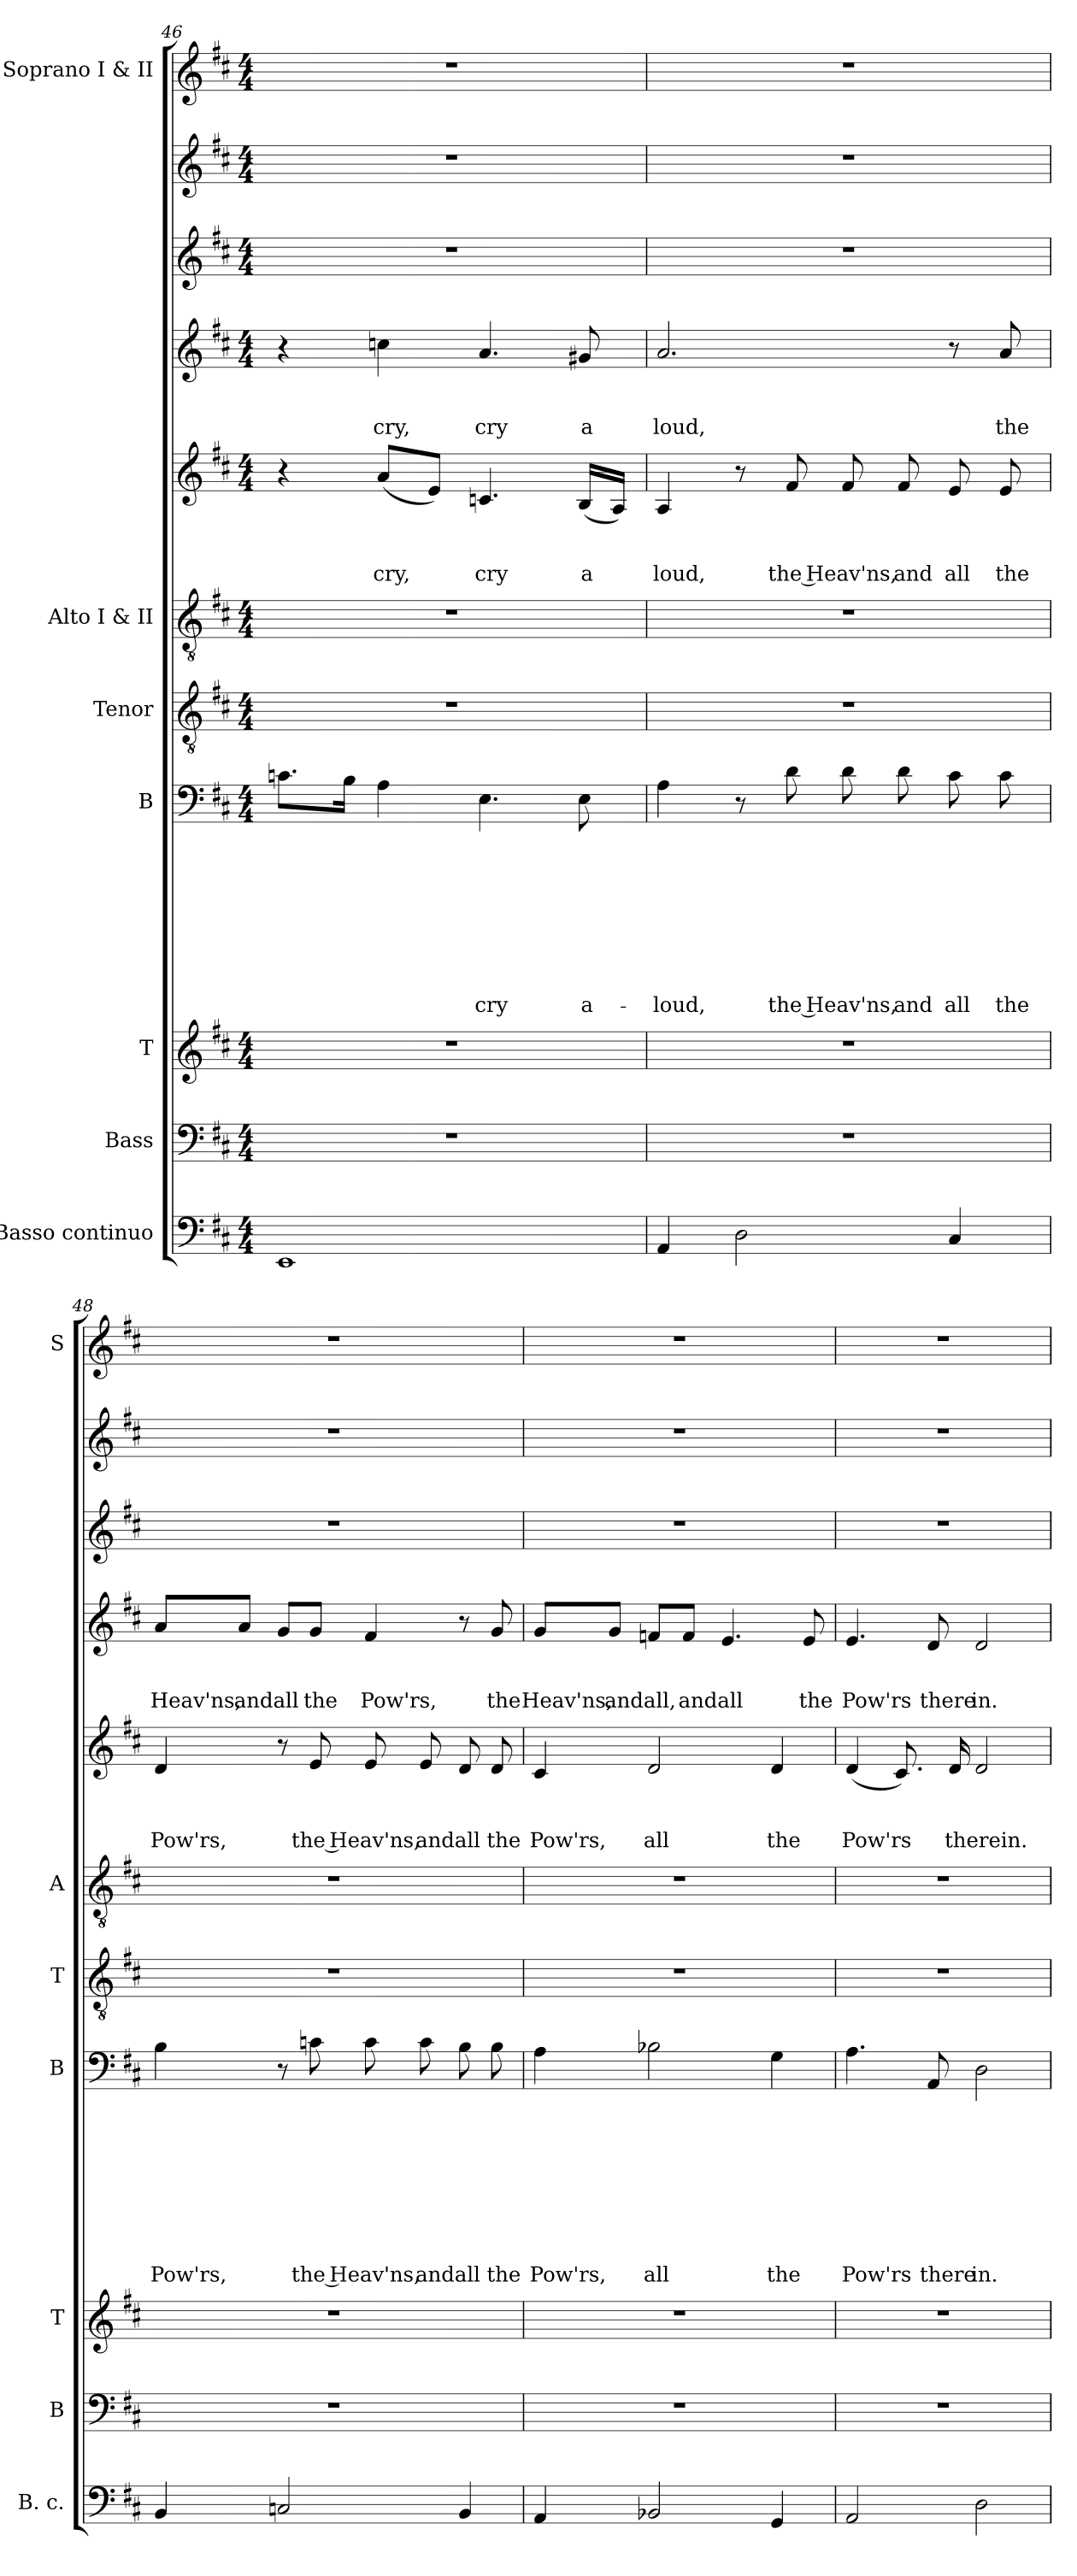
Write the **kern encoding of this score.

**kern	**kern	**kern	**kern	**text	**text	**text	**text	**text	**text	**text	**text	**text	**kern	**kern	**kern	**text	**text	**text	**kern	**text	**text	**text	**kern	**kern	**kern
*part11	*part10	*part9	*part8	*part8	*part8	*part8	*part8	*part8	*part8	*part8	*part8	*part8	*part7	*part6	*part5	*part5	*part5	*part5	*part4	*part4	*part4	*part4	*part3	*part2	*part1
*staff11	*staff10	*staff9	*staff8	*staff8	*staff8	*staff8	*staff8	*staff8	*staff8	*staff8	*staff8	*staff8	*staff7	*staff6	*staff5	*staff5	*staff5	*staff5	*staff4	*staff4	*staff4	*staff4	*staff3	*staff2	*staff1
*I"Basso continuo	*I"Bass	*I"T	*I"B	*	*	*	*	*	*	*	*	*	*I"Tenor	*I"Alto I & II	*	*	*	*	*	*	*	*	*	*	*I"Soprano I & II
*I'B. c.	*I'B	*I'T	*I'B	*	*	*	*	*	*	*	*	*	*I'T	*I'A	*	*	*	*	*	*	*	*	*	*	*I'S
*clefF4	*clefF4	*clefG2	*clefF4	*	*	*	*	*	*	*	*	*	*clefGv2	*clefGv2	*clefG2	*	*	*	*clefG2	*	*	*	*clefG2	*clefG2	*clefG2
*ITrd7c12	*	*	*	*	*	*	*	*	*	*	*	*	*	*	*	*	*	*	*	*	*	*	*	*	*
*k[f#c#]	*k[f#c#]	*k[f#c#]	*k[f#c#]	*	*	*	*	*	*	*	*	*	*k[f#c#]	*k[f#c#]	*k[f#c#]	*	*	*	*k[f#c#]	*	*	*	*k[f#c#]	*k[f#c#]	*k[f#c#]
*D:	*D:	*D:	*D:	*	*	*	*	*	*	*	*	*	*D:	*D:	*D:	*	*	*	*D:	*	*	*	*D:	*D:	*D:
*M4/4	*M4/4	*M4/4	*M4/4	*	*	*	*	*	*	*	*	*	*M4/4	*M4/4	*M4/4	*	*	*	*M4/4	*	*	*	*M4/4	*M4/4	*M4/4
=46	=46	=46	=46	=46	=46	=46	=46	=46	=46	=46	=46	=46	=46	=46	=46	=46	=46	=46	=46	=46	=46	=46	=46	=46	=46
1EEE	1r	1r	8.cn\L	.	.	.	.	.	.	.	.	.	1r	1r	4r	.	.	.	4r	.	.	.	1r	1r	1r
.	.	.	16B\Jk	.	.	.	.	.	.	.	.	.	.	.	.	.	.	.	.	.	.	.	.	.	.
!	!	!	!	!	!	!	!	!	!	!	!	!	!	!	!	!	!	!LO:LY:b	!	!	!	!LO:LY:b	!	!	!
.	.	.	4A\	.	.	.	.	.	.	.	.	.	.	.	(<8a/L	.	.	cry,	4ccn\	.	.	cry,	.	.	.
.	.	.	.	.	.	.	.	.	.	.	.	.	.	.	8e/J)	.	.	.	.	.	.	.	.	.	.
!	!	!	!	!	!	!	!	!	!	!	!	!LO:LY:b	!	!	!	!	!	!LO:LY:b	!	!	!	!LO:LY:b	!	!	!
.	.	.	4.E\	.	.	.	.	.	.	.	.	cry	.	.	4.cn/	.	.	cry	4.a/	.	.	cry	.	.	.
!	!	!	!	!	!	!	!	!	!	!	!	!LO:LY:b	!	!	!	!	!	!LO:LY:b	!	!	!	!LO:LY:b	!	!	!
.	.	.	8E\	.	.	.	.	.	.	.	.	a-	.	.	(<16B/LL	.	.	a	8g#X/	.	.	a	.	.	.
.	.	.	.	.	.	.	.	.	.	.	.	.	.	.	16A/JJ)	.	.	.	.	.	.	.	.	.	.
=47	=47	=47	=47	=47	=47	=47	=47	=47	=47	=47	=47	=47	=47	=47	=47	=47	=47	=47	=47	=47	=47	=47	=47	=47	=47
!	!	!	!	!	!	!	!	!	!	!	!	!LO:LY:b	!	!	!	!	!	!LO:LY:b	!	!	!	!LO:LY:b	!	!	!
4AAA/	1r	1r	4A\	.	.	.	.	.	.	.	.	-loud,	1r	1r	4A/	.	.	loud,	2.a/	.	.	loud,	1r	1r	1r
2DD\	.	.	8r	.	.	.	.	.	.	.	.	.	.	.	8r	.	.	.	.	.	.	.	.	.	.
!	!	!	!	!	!	!	!	!	!	!	!	!LO:LY:b	!	!	!	!	!	!LO:LY:b	!	!	!	!	!	!	!
.	.	.	8d\	.	.	.	.	.	.	.	.	the Heav'ns,	.	.	8f#/	.	.	the Heav'ns,	.	.	.	.	.	.	.
.	.	.	8d\	.	.	.	.	.	.	.	.	.	.	.	8f#/	.	.	.	.	.	.	.	.	.	.
!	!	!	!	!	!	!	!	!	!	!	!	!LO:LY:b	!	!	!	!	!	!LO:LY:b	!	!	!	!	!	!	!
.	.	.	8d\	.	.	.	.	.	.	.	.	and	.	.	8f#/	.	.	and	.	.	.	.	.	.	.
!	!	!	!	!	!	!	!	!	!	!	!	!LO:LY:b	!	!	!	!	!	!LO:LY:b	!	!	!	!	!	!	!
4CC#/	.	.	8c#\	.	.	.	.	.	.	.	.	all	.	.	8e/	.	.	all	8r	.	.	.	.	.	.
!	!	!	!	!	!	!	!	!	!	!	!	!LO:LY:b	!	!	!	!	!	!LO:LY:b	!	!	!	!LO:LY:b	!	!	!
.	.	.	8c#\	.	.	.	.	.	.	.	.	the	.	.	8e/	.	.	the	8a/	.	.	the	.	.	.
!!LO:PB:g=z
=48	=48	=48	=48	=48	=48	=48	=48	=48	=48	=48	=48	=48	=48	=48	=48	=48	=48	=48	=48	=48	=48	=48	=48	=48	=48
!	!	!	!	!	!	!	!	!	!	!	!	!LO:LY:b	!	!	!	!	!	!LO:LY:b	!	!	!	!LO:LY:b	!	!	!
4BBB/	1r	1r	4B\	.	.	.	.	.	.	.	.	Pow'rs,	1r	1r	4d/	.	.	Pow'rs,	8a/L	.	.	Heav'ns,	1r	1r	1r
!	!	!	!	!	!	!	!	!	!	!	!	!	!	!	!	!	!	!	!	!	!	!LO:LY:b	!	!	!
.	.	.	.	.	.	.	.	.	.	.	.	.	.	.	.	.	.	.	8a/J	.	.	and	.	.	.
!	!	!	!	!	!	!	!	!	!	!	!	!	!	!	!	!	!	!	!	!	!	!LO:LY:b	!	!	!
2CCn/	.	.	8r	.	.	.	.	.	.	.	.	.	.	.	8r	.	.	.	8g/L	.	.	all	.	.	.
!	!	!	!	!	!	!	!	!	!	!	!	!LO:LY:b	!	!	!	!	!	!LO:LY:b	!	!	!	!LO:LY:b	!	!	!
.	.	.	8cn\	.	.	.	.	.	.	.	.	the Heav'ns,	.	.	8e/	.	.	the Heav'ns,	8g/J	.	.	the	.	.	.
!	!	!	!	!	!	!	!	!	!	!	!	!	!	!	!	!	!	!	!	!	!	!LO:LY:b	!	!	!
.	.	.	8c\	.	.	.	.	.	.	.	.	.	.	.	8e/	.	.	.	4f#/	.	.	Pow'rs,	.	.	.
!	!	!	!	!	!	!	!	!	!	!	!	!LO:LY:b	!	!	!	!	!	!LO:LY:b	!	!	!	!	!	!	!
.	.	.	8c\	.	.	.	.	.	.	.	.	and	.	.	8e/	.	.	and	.	.	.	.	.	.	.
!	!	!	!	!	!	!	!	!	!	!	!	!LO:LY:b	!	!	!	!	!	!LO:LY:b	!	!	!	!	!	!	!
4BBB/	.	.	8B\	.	.	.	.	.	.	.	.	all	.	.	8d/	.	.	all	8r	.	.	.	.	.	.
!	!	!	!	!	!	!	!	!	!	!	!	!LO:LY:b	!	!	!	!	!	!LO:LY:b	!	!	!	!LO:LY:b	!	!	!
.	.	.	8B\	.	.	.	.	.	.	.	.	the	.	.	8d/	.	.	the	8g/	.	.	the	.	.	.
=49	=49	=49	=49	=49	=49	=49	=49	=49	=49	=49	=49	=49	=49	=49	=49	=49	=49	=49	=49	=49	=49	=49	=49	=49	=49
!	!	!	!	!	!	!	!	!	!	!	!	!LO:LY:b	!	!	!	!	!	!LO:LY:b	!	!	!	!LO:LY:b	!	!	!
4AAA/	1r	1r	4A\	.	.	.	.	.	.	.	.	Pow'rs,	1r	1r	4c#/	.	.	Pow'rs,	8g/L	.	.	Heav'ns,	1r	1r	1r
!	!	!	!	!	!	!	!	!	!	!	!	!	!	!	!	!	!	!	!	!	!	!LO:LY:b	!	!	!
.	.	.	.	.	.	.	.	.	.	.	.	.	.	.	.	.	.	.	8g/J	.	.	and	.	.	.
!	!	!	!	!	!	!	!	!	!	!	!	!LO:LY:b	!	!	!	!	!	!LO:LY:b	!	!	!	!LO:LY:b	!	!	!
2BBB-X/	.	.	2B-X\	.	.	.	.	.	.	.	.	all	.	.	2d/	.	.	all	8fn/L	.	.	all,	.	.	.
!	!	!	!	!	!	!	!	!	!	!	!	!	!	!	!	!	!	!	!	!	!	!LO:LY:b	!	!	!
.	.	.	.	.	.	.	.	.	.	.	.	.	.	.	.	.	.	.	8f/J	.	.	and	.	.	.
!	!	!	!	!	!	!	!	!	!	!	!	!	!	!	!	!	!	!	!	!	!	!LO:LY:b	!	!	!
.	.	.	.	.	.	.	.	.	.	.	.	.	.	.	.	.	.	.	4.e/	.	.	all	.	.	.
!	!	!	!	!	!	!	!	!	!	!	!	!LO:LY:b	!	!	!	!	!	!LO:LY:b	!	!	!	!	!	!	!
4GGG/	.	.	4G\	.	.	.	.	.	.	.	.	the	.	.	4d/	.	.	the	.	.	.	.	.	.	.
!	!	!	!	!	!	!	!	!	!	!	!	!	!	!	!	!	!	!	!	!	!	!LO:LY:b	!	!	!
.	.	.	.	.	.	.	.	.	.	.	.	.	.	.	.	.	.	.	8e/	.	.	the	.	.	.
=50	=50	=50	=50	=50	=50	=50	=50	=50	=50	=50	=50	=50	=50	=50	=50	=50	=50	=50	=50	=50	=50	=50	=50	=50	=50
!	!	!	!	!	!	!	!	!	!	!	!	!LO:LY:b	!	!	!	!	!	!LO:LY:b	!	!	!	!LO:LY:b	!	!	!
2AAA/	1r	1r	4.A\	.	.	.	.	.	.	.	.	Pow'rs	1r	1r	(<4d/	.	.	Pow'rs	4.e/	.	.	Pow'rs	1r	1r	1r
.	.	.	.	.	.	.	.	.	.	.	.	.	.	.	8.c#/)	.	.	.	.	.	.	.	.	.	.
!	!	!	!	!	!	!	!	!	!	!	!	!LO:LY:b	!	!	!	!	!	!	!	!	!	!LO:LY:b	!	!	!
.	.	.	8AA/	.	.	.	.	.	.	.	.	there	.	.	.	.	.	.	8d/	.	.	there	.	.	.
!	!	!	!	!	!	!	!	!	!	!	!	!	!	!	!	!	!	!LO:LY:b	!	!	!	!	!	!	!
.	.	.	.	.	.	.	.	.	.	.	.	.	.	.	16d/	.	.	therein.	.	.	.	.	.	.	.
!	!	!	!	!	!	!	!	!	!	!	!	!LO:LY:b	!	!	!	!	!	!	!	!	!	!LO:LY:b	!	!	!
2DD\	.	.	2D\	.	.	.	.	.	.	.	.	in.	.	.	2d/	.	.	.	2d/	.	.	in.	.	.	.
=	=	=	=	=	=	=	=	=	=	=	=	=	=	=	=	=	=	=	=	=	=	=	=	=	=
*-	*-	*-	*-	*-	*-	*-	*-	*-	*-	*-	*-	*-	*-	*-	*-	*-	*-	*-	*-	*-	*-	*-	*-	*-	*-
